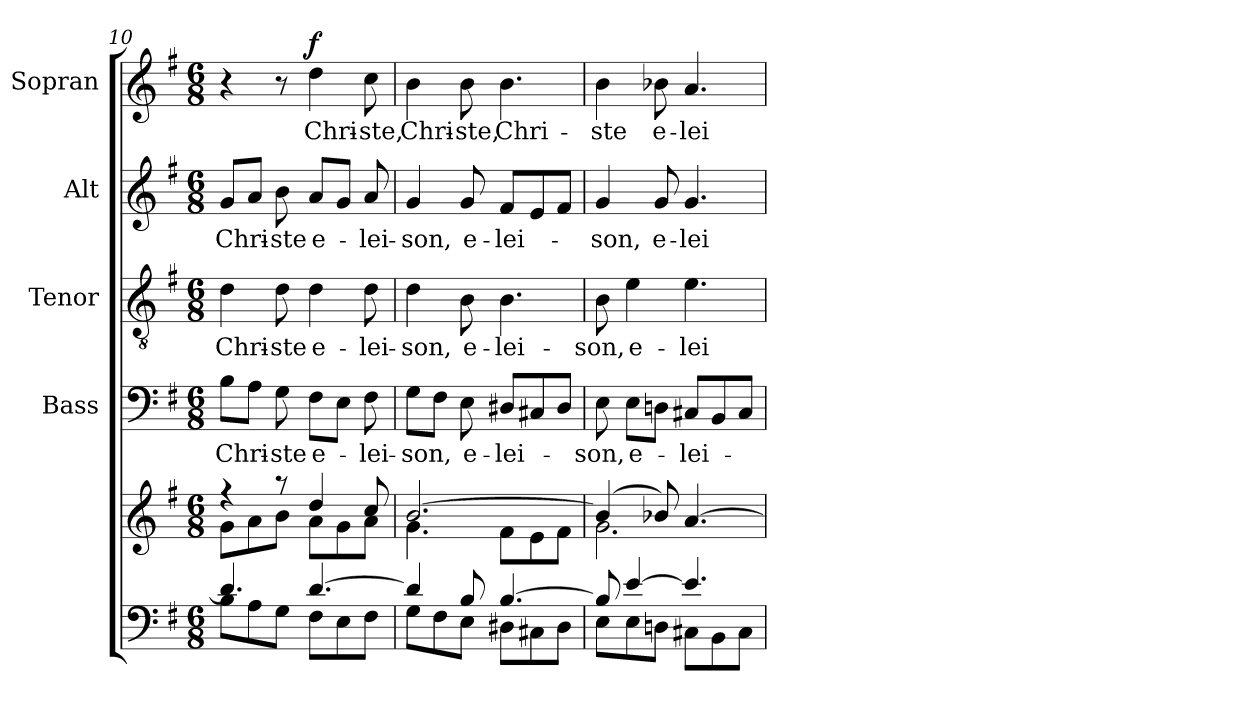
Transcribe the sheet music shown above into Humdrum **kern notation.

**kern	**kern	**kern	**text	**kern	**text	**kern	**text	**kern	**text	**dynam
*part5	*part5	*part4	*part4	*part3	*part3	*part2	*part2	*part1	*part1	*part1
*staff6	*staff5	*staff4	*staff4	*staff3	*staff3	*staff2	*staff2	*staff1	*staff1	*staff1
*	*	*I"Bass	*	*I"Tenor	*	*I"Alt	*	*I"Sopran	*	*
*	*	*I'B.	*	*I'T.	*	*I'A.	*	*I'S.	*	*
*clefF4	*clefG2	*clefF4	*	*clefGv2	*	*clefG2	*	*clefG2	*	*
*k[f#]	*k[f#]	*k[f#]	*	*k[f#]	*	*k[f#]	*	*k[f#]	*	*
*G:	*G:	*G:	*	*G:	*	*G:	*	*G:	*	*
*M6/8	*M6/8	*M6/8	*	*M6/8	*	*M6/8	*	*M6/8	*	*
=10	=10	=10	=10	=10	=10	=10	=10	=10	=10	=10
*^	*^	*	*	*	*	*	*	*	*	*
!	!	!	!	!	!LO:LY:b	!	!LO:LY:b	!	!LO:LY:b	!	!	!
4.d/]	8B\L	4rff	8g\L	8B\L	Chri-	4d\	Chri-	8g/L	Chri-	4r	.	.
.	8A\	.	8a\	8A\J	.	.	.	8a/J	.	.	.	.
!	!	!	!	!	!LO:LY:b	!	!LO:LY:b	!	!LO:LY:b	!	!	!
.	8G\J	8rgg	8b\J	8G\	-ste	8d\	-ste	8b\	-ste	8r	.	.
!	!	!	!	!	!LO:LY:b	!	!LO:LY:b	!	!LO:LY:b	!	!LO:LY:b	!LO:DY:a
[>4.d/	8F#\L	4dd/	8a\L	8F#\L	e-	4d\	e-	8a/L	e-	4dd\	Chri-	f
.	8E\	.	8g\	8E\J	.	.	.	8g/J	.	.	.	.
!	!	!	!	!	!LO:LY:b	!	!LO:LY:b	!	!LO:LY:b	!	!LO:LY:b	!
.	8F#\J	8cc/	8a\J	8F#\	-lei-	8d\	-lei-	8a/	-lei-	8cc\	-ste,	.
=11	=11	=11	=11	=11	=11	=11	=11	=11	=11	=11	=11	=11
!	!	!	!	!	!LO:LY:b	!	!LO:LY:b	!	!LO:LY:b	!	!LO:LY:b	!
4d/]	8G\L	[>2.b/	4.g\	8G\L	-son,	4d\	-son,	4g/	-son,	4b\	Chri-	.
.	8F#\	.	.	8F#\J	.	.	.	.	.	.	.	.
!	!	!	!	!	!LO:LY:b	!	!LO:LY:b	!	!LO:LY:b	!	!LO:LY:b	!
8B/	8E\J	.	.	8E\	e-	8B\	e-	8g/	e-	8b\	-ste,	.
!	!	!	!	!	!LO:LY:b	!	!LO:LY:b	!	!LO:LY:b	!	!LO:LY:b	!
[>4.B/	8D#X\L	.	8f#\L	8D#X/L	-lei-	4.B\	-lei-	8f#/L	-lei-	4.b\	Chri-	.
.	8C#X\	.	8e\	8C#X/	.	.	.	8e/	.	.	.	.
.	8D#\J	.	8f#\J	8D#/J	.	.	.	8f#/J	.	.	.	.
=12	=12	=12	=12	=12	=12	=12	=12	=12	=12	=12	=12	=12
!	!	!	!	!	!LO:LY:b	!	!LO:LY:b	!	!LO:LY:b	!	!LO:LY:b	!
8B/]	8E\L	(4b/]	2.g\	8E\	-son,	8B\	-son,	4g/	-son,	4b\	-ste	.
!	!	!	!	!	!LO:LY:b	!	!LO:LY:b	!	!	!	!	!
[>4e/	8E\	.	.	8E\L	e-	4e\	e-	.	.	.	.	.
!	!	!	!	!	!	!	!	!	!LO:LY:b	!	!LO:LY:b	!
.	8Dn\J	8b-X/)	.	8Dn\J	.	.	.	8g/	e-	8b-X\	e-	.
!	!	!	!	!	!LO:LY:b	!	!LO:LY:b	!	!LO:LY:b	!	!LO:LY:b	!
4.e/]	8C#X\L	[>4.a/	.	8C#X/L	-lei-	4.e\	-lei-	4.g/	-lei-	4.a/	-lei-	.
.	8BB\	.	.	8BB/	.	.	.	.	.	.	.	.
.	8C#\J	.	.	8C#/J	.	.	.	.	.	.	.	.
*v	*v	*	*	*	*	*	*	*	*	*	*	*
*	*v	*v	*	*	*	*	*	*	*	*	*
=	=	=	=	=	=	=	=	=	=	=
*-	*-	*-	*-	*-	*-	*-	*-	*-	*-	*-
